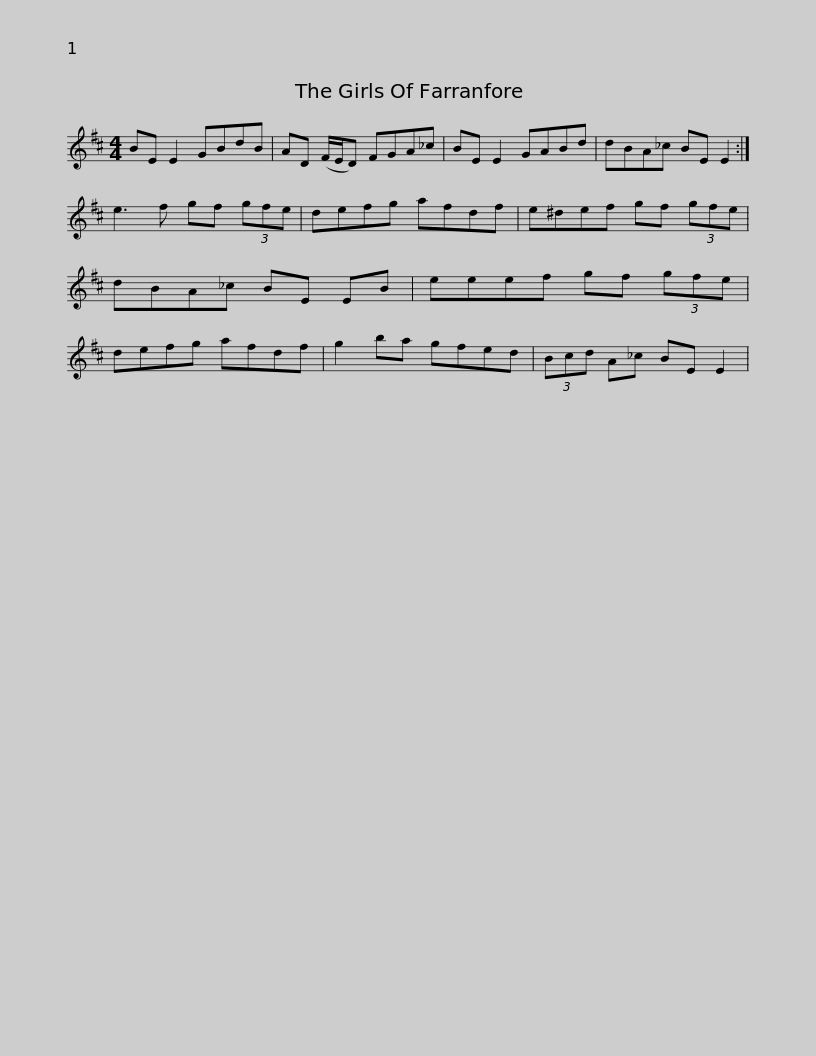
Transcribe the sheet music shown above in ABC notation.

X:1
L:1/8
M:4/4
I:linebreak $
K:D
V:1 treble
V:1
 BE E2 GBdB | AD (F/E/D) FGA_c | BE E2 GABd | dBA_c BE E2 :| e3 f gf (3gfe |$ %5
 defg afdf | e^def gf (3gfe | dBA_c BE EB | eeef gf (3gfe | defg afdf |$ %10
 g2 ba gfed | (3Bcd A_c BE E2 | %12
